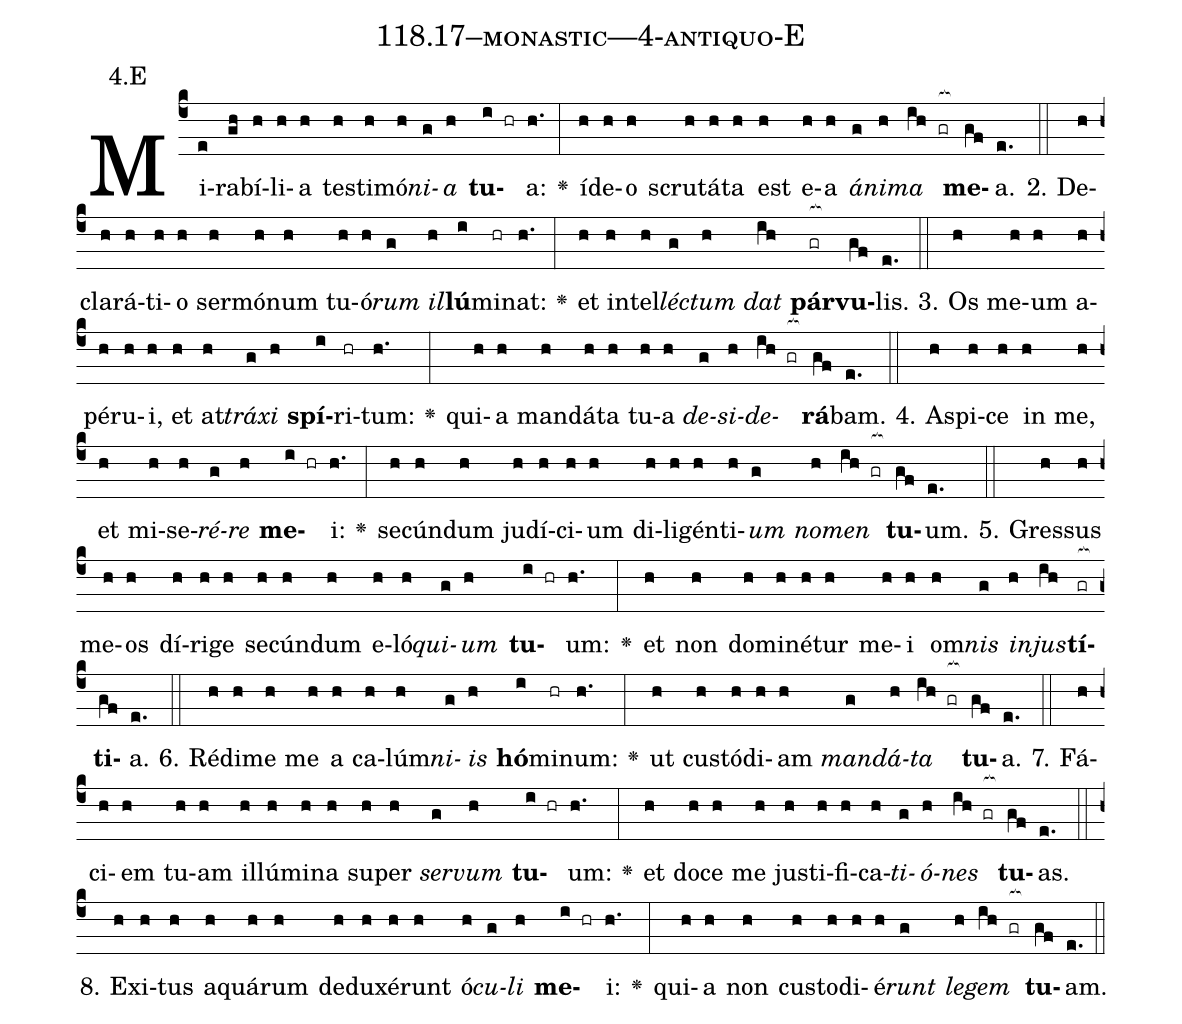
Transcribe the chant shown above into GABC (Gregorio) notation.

name: 118.17--monastic---4-antiquo-E;
annotation: 4.E;
%%
(c4)Mi(e)ra(gh)bí(h)li(h)a(h) tes(h)ti(h)mó(h)<i>ni</i>(g)<i>a</i>(h) <b>tu</b>(i hr)a:(h.) <v>\greheightstar</v>(:) íd(h)e(h)o(h) scru(h)tá(h)ta(h) est(h) e(h)a(h) <i>á</i>(g)<i>ni</i>(h)<i>ma</i>(ih gr[ocb:1{]) <b>me</b>(gf[ocb:0}])a.(e.) (::)
2. De(h)cla(h)rá(h)ti(h)o(h) ser(h)mó(h)num(h) tu(h)ó(h)<i>rum</i>(g) <i>il</i>(h)<b>lú</b>(i)mi(hr)nat:(h.) <v>\greheightstar</v>(:) et(h) in(h)tel(h)<i>léc</i>(g)<i>tum</i>(h) <i>dat</i>(ih) <b>pár</b>(gr[ocb:1{])<b>vu</b>(gf[ocb:0}])lis.(e.) (::)
3. Os(h) me(h)um(h) a(h)pé(h)ru(h)i,(h) et(h) at(h)<i>trá</i>(g)<i>xi</i>(h) <b>spí</b>(i)ri(hr)tum:(h.) <v>\greheightstar</v>(:) qui(h)a(h) man(h)dá(h)ta(h) tu(h)a(h) <i>de</i>(g)<i>si</i>(h)<i>de</i>(ih gr[ocb:1{])<b>rá</b>(gf[ocb:0}])bam.(e.) (::)
4. A(h)spi(h)ce(h) in(h) me,(h) et(h) mi(h)se(h)<i>ré</i>(g)<i>re</i>(h) <b>me</b>(i hr)i:(h.) <v>\greheightstar</v>(:) se(h)cún(h)dum(h) ju(h)dí(h)ci(h)um(h) di(h)li(h)gén(h)ti(h)<i>um</i>(g) <i>no</i>(h)<i>men</i>(ih gr[ocb:1{]) <b>tu</b>(gf[ocb:0}])um.(e.) (::)
5. Gres(h)sus(h) me(h)os(h) dí(h)ri(h)ge(h) se(h)cún(h)dum(h) e(h)ló(h)<i>qui</i>(g)<i>um</i>(h) <b>tu</b>(i hr)um:(h.) <v>\greheightstar</v>(:) et(h) non(h) do(h)mi(h)né(h)tur(h) me(h)i(h) om(h)<i>nis</i>(g) <i>in</i>(h)<i>jus</i>(ih)<b>tí</b>(gr[ocb:1{])<b>ti</b>(gf[ocb:0}])a.(e.) (::)
6. Réd(h)i(h)me(h) me(h) a(h) ca(h)lúm(h)<i>ni</i>(g)<i>is</i>(h) <b>hó</b>(i)mi(hr)num:(h.) <v>\greheightstar</v>(:) ut(h) cus(h)tó(h)di(h)am(h) <i>man</i>(g)<i>dá</i>(h)<i>ta</i>(ih gr[ocb:1{]) <b>tu</b>(gf[ocb:0}])a.(e.) (::)
7. Fá(h)ci(h)em(h) tu(h)am(h) il(h)lú(h)mi(h)na(h) su(h)per(h) <i>ser</i>(g)<i>vum</i>(h) <b>tu</b>(i hr)um:(h.) <v>\greheightstar</v>(:) et(h) do(h)ce(h) me(h) jus(h)ti(h)fi(h)ca(h)<i>ti</i>(g)<i>ó</i>(h)<i>nes</i>(ih gr[ocb:1{]) <b>tu</b>(gf[ocb:0}])as.(e.) (::)
8. Ex(h)i(h)tus(h) a(h)quá(h)rum(h) de(h)du(h)xé(h)runt(h) ó(h)<i>cu</i>(g)<i>li</i>(h) <b>me</b>(i hr)i:(h.) <v>\greheightstar</v>(:) qui(h)a(h) non(h) cus(h)to(h)di(h)é(h)<i>runt</i>(g) <i>le</i>(h)<i>gem</i>(ih gr[ocb:1{]) <b>tu</b>(gf[ocb:0}])am.(e.) (::)
